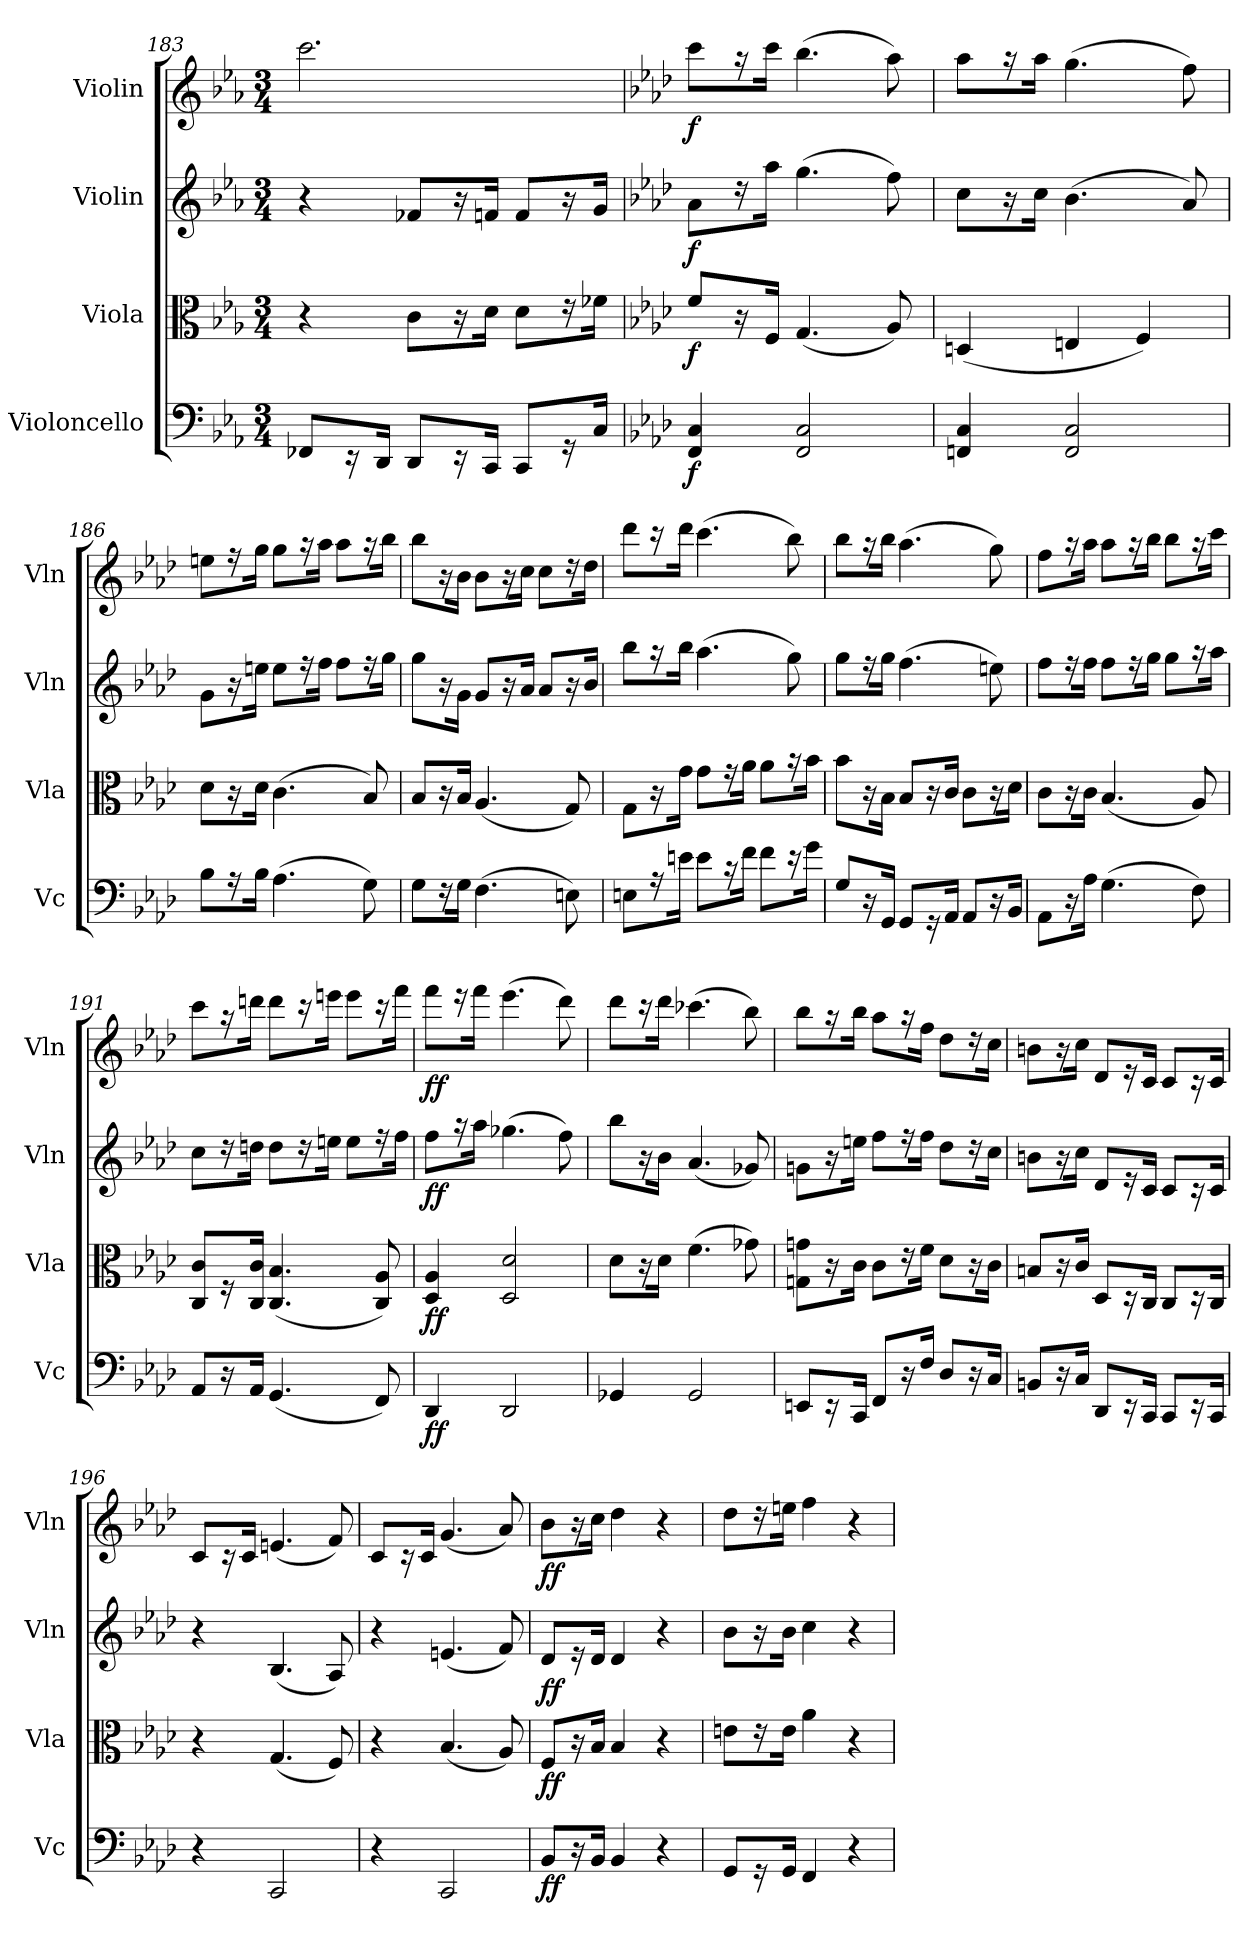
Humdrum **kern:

**kern	**dynam	**kern	**dynam	**kern	**dynam	**kern	**dynam
*part4	*part4	*part3	*part3	*part2	*part2	*part1	*part1
*staff4	*staff4	*staff3	*staff3	*staff2	*staff2	*staff1	*staff1
*I"Violoncello	*	*I"Viola	*	*I"Violin	*	*I"Violin	*
*I'Vc	*	*I'Vla	*	*I'Vln	*	*I'Vln	*
*clefF4	*	*clefC3	*	*clefG2	*	*clefG2	*
*k[b-e-a-]	*	*k[b-e-a-]	*	*k[b-e-a-]	*	*k[b-e-a-]	*
*M3/4	*	*M3/4	*	*M3/4	*	*M3/4	*
=183	=183	=183	=183	=183	=183	=183	=183
8FF-X/L	.	4r	.	4r	.	2.ccc\	.
16r	.	.	.	.	.	.	.
16DD/Jk	.	.	.	.	.	.	.
8DD/L	.	8c\L	.	8f-X/L	.	.	.
16r	.	16r	.	16r	.	.	.
16CC/Jk	.	16d\Jk	.	16fn/Jk	.	.	.
8CC/L	.	8d\L	.	8f/L	.	.	.
16r	.	16r	.	16r	.	.	.
16C/Jk	.	16f-X\Jk	.	16g/Jk	.	.	.
=184	=184	=184	=184	=184	=184	=184	=184
*k[b-e-a-d-]	*	*k[b-e-a-d-]	*	*k[b-e-a-d-]	*	*k[b-e-a-d-]	*
*	*	*	*	*	*	*MM180	*
4FF/ 4C/	f	8f/L	f	8a-\L	f	8ccc\L	f
.	.	16r	.	16r	.	16r	.
.	.	16F/Jk	.	16aa-\Jk	.	16ccc\Jk	.
2FF/ 2C/	.	(4.G/	.	(4.gg\	.	(4.bb-\	.
.	.	8A-/)	.	8ff\)	.	8aa-\)	.
=185	=185	=185	=185	=185	=185	=185	=185
4FFn/ 4C/	.	(4Dn/	.	8cc\L	.	8aa-\L	.
.	.	.	.	16r	.	16r	.
.	.	.	.	16cc\Jk	.	16aa-\Jk	.
2FF/ 2C/	.	4En/	.	(4.b-\	.	(4.gg\	.
.	.	4F/)	.	.	.	.	.
.	.	.	.	8a-/)	.	8ff\)	.
=186	=186	=186	=186	=186	=186	=186	=186
8B-\L	.	8d-\L	.	8g\L	.	8een\L	.
16r	.	16r	.	16r	.	16r	.
16B-\Jk	.	16d-\Jk	.	16een\Jk	.	16gg\Jk	.
(4.A-\	.	(4.c\	.	8ee\L	.	8gg\L	.
.	.	.	.	16r	.	16r	.
.	.	.	.	16ff\Jk	.	16aa-\Jk	.
.	.	.	.	8ff\L	.	8aa-\L	.
8G\)	.	8B-/)	.	16r	.	16r	.
.	.	.	.	16gg\Jk	.	16bb-\Jk	.
=187	=187	=187	=187	=187	=187	=187	=187
8G\L	.	8B-/L	.	8gg\L	.	8bb-\L	.
16r	.	16r	.	16r	.	16r	.
16G\Jk	.	16B-/Jk	.	16g\Jk	.	16b-\Jk	.
(4.F\	.	(4.A-/	.	8g/L	.	8b-\L	.
.	.	.	.	16r	.	16r	.
.	.	.	.	16a-/Jk	.	16cc\Jk	.
.	.	.	.	8a-/L	.	8cc\L	.
8En\)	.	8G/)	.	16r	.	16r	.
.	.	.	.	16b-/Jk	.	16dd-\Jk	.
=188	=188	=188	=188	=188	=188	=188	=188
8En\L	.	8G\L	.	8bb-\L	.	8ddd-\L	.
16r	.	16r	.	16r	.	16r	.
16en\Jk	.	16g\Jk	.	16bb-\Jk	.	16ddd-\Jk	.
8e\L	.	8g\L	.	(4.aa-\	.	(4.ccc\	.
16r	.	16r	.	.	.	.	.
16f\Jk	.	16a-\Jk	.	.	.	.	.
8f\L	.	8a-\L	.	.	.	.	.
16r	.	16r	.	8gg\)	.	8bb-\)	.
16g\Jk	.	16b-\Jk	.	.	.	.	.
=189	=189	=189	=189	=189	=189	=189	=189
8G/L	.	8b-\L	.	8gg\L	.	8bb-\L	.
16r	.	16r	.	16r	.	16r	.
16GG/Jk	.	16B-\Jk	.	16gg\Jk	.	16bb-\Jk	.
8GG/L	.	8B-/L	.	(4.ff\	.	(4.aa-\	.
16r	.	16r	.	.	.	.	.
16AA-/Jk	.	16c/Jk	.	.	.	.	.
8AA-/L	.	8c\L	.	.	.	.	.
16r	.	16r	.	8een\)	.	8gg\)	.
16BB-/Jk	.	16d-\Jk	.	.	.	.	.
=190	=190	=190	=190	=190	=190	=190	=190
8AA-\L	.	8c\L	.	8ff\L	.	8ff\L	.
16r	.	16r	.	16r	.	16r	.
16A-\Jk	.	16c\Jk	.	16ff\Jk	.	16aa-\Jk	.
(4.G\	.	(4.B-/	.	8ff\L	.	8aa-\L	.
.	.	.	.	16r	.	16r	.
.	.	.	.	16gg\Jk	.	16bb-\Jk	.
.	.	.	.	8gg\L	.	8bb-\L	.
8F\)	.	8A-/)	.	16r	.	16r	.
.	.	.	.	16aa-\Jk	.	16ccc\Jk	.
=191	=191	=191	=191	=191	=191	=191	=191
8AA-/L	.	8C/ 8c/L	.	8cc\L	.	8ccc\L	.
16r	.	16r	.	16r	.	16r	.
16AA-/Jk	.	16C/ 16c/Jk	.	16ddn\Jk	.	16dddn\Jk	.
(4.GG/	.	(4.C/ 4.B-/	.	8dd\L	.	8ddd\L	.
.	.	.	.	16r	.	16r	.
.	.	.	.	16een\Jk	.	16eeen\Jk	.
.	.	.	.	8ee\L	.	8eee\L	.
8FF/)	.	8C/ 8A-/)	.	16r	.	16r	.
.	.	.	.	16ff\Jk	.	16fff\Jk	.
=192	=192	=192	=192	=192	=192	=192	=192
4DD-/	ff	4D-/ 4A-/	ff	8ff\L	ff	8fff\L	ff
.	.	.	.	16r	.	16r	.
.	.	.	.	16aa-\Jk	.	16fff\Jk	.
2DD-/	.	2D-/ 2d-/	.	(4.gg-X\	.	(4.eee-\	.
.	.	.	.	8ff\)	.	8ddd-\)	.
=193	=193	=193	=193	=193	=193	=193	=193
4GG-X/	.	8d-\L	.	8bb-\L	.	8ddd-\L	.
.	.	16r	.	16r	.	16r	.
.	.	16d-\Jk	.	16b-\Jk	.	16ddd-\Jk	.
2GG-/	.	(4.f\	.	(4.a-/	.	(4.ccc-X\	.
.	.	8g-X\)	.	8g-X/)	.	8bb-\)	.
=194	=194	=194	=194	=194	=194	=194	=194
8EEn/L	.	8Gn\ 8gn\L	.	8gn\L	.	8bb-\L	.
16r	.	16r	.	16r	.	16r	.
16CC/Jk	.	16c\Jk	.	16een\Jk	.	16bb-\Jk	.
8FF/L	.	8c\L	.	8ff\L	.	8aa-\L	.
16r	.	16r	.	16r	.	16r	.
16F/Jk	.	16f\Jk	.	16ff\Jk	.	16ff\Jk	.
8D-/L	.	8d-\L	.	8dd-\L	.	8dd-\L	.
16r	.	16r	.	16r	.	16r	.
16C/Jk	.	16c\Jk	.	16cc\Jk	.	16cc\Jk	.
=195	=195	=195	=195	=195	=195	=195	=195
8BBn/L	.	8Bn/L	.	8bn\L	.	8bn\L	.
16r	.	16r	.	16r	.	16r	.
16C/Jk	.	16c/Jk	.	16cc\Jk	.	16cc\Jk	.
8DD-/L	.	8D-/L	.	8d-/L	.	8d-/L	.
16r	.	16r	.	16r	.	16r	.
16CC/Jk	.	16C/Jk	.	16c/Jk	.	16c/Jk	.
8CC/L	.	8C/L	.	8c/L	.	8c/L	.
16r	.	16r	.	16r	.	16r	.
16CC/Jk	.	16C/Jk	.	16c/Jk	.	16c/Jk	.
=196	=196	=196	=196	=196	=196	=196	=196
4r	.	4r	.	4r	.	8c/L	.
.	.	.	.	.	.	16r	.
.	.	.	.	.	.	16c/Jk	.
2CC/	.	(4.G/	.	(4.B-/	.	(4.en/	.
.	.	8F/)	.	8A-/)	.	8f/)	.
=197	=197	=197	=197	=197	=197	=197	=197
4r	.	4r	.	4r	.	8c/L	.
.	.	.	.	.	.	16r	.
.	.	.	.	.	.	16c/Jk	.
2CC/	.	(4.B-/	.	(4.en/	.	(4.g/	.
.	.	8A-/)	.	8f/)	.	8a-/)	.
=198	=198	=198	=198	=198	=198	=198	=198
8BB-/L	ff	8F/L	ff	8d-/L	ff	8b-\L	ff
16r	.	16r	.	16r	.	16r	.
16BB-/Jk	.	16B-/Jk	.	16d-/Jk	.	16cc\Jk	.
4BB-/	.	4B-/	.	4d-/	.	4dd-\	.
4r	.	4r	.	4r	.	4r	.
=199	=199	=199	=199	=199	=199	=199	=199
8GG/L	.	8en\L	.	8b-\L	.	8dd-\L	.
16r	.	16r	.	16r	.	16r	.
16GG/Jk	.	16e\Jk	.	16b-\Jk	.	16een\Jk	.
4FF/	.	4a-\	.	4cc\	.	4ff\	.
4r	.	4r	.	4r	.	4r	.
=	=	=	=	=	=	=	=
*-	*-	*-	*-	*-	*-	*-	*-
